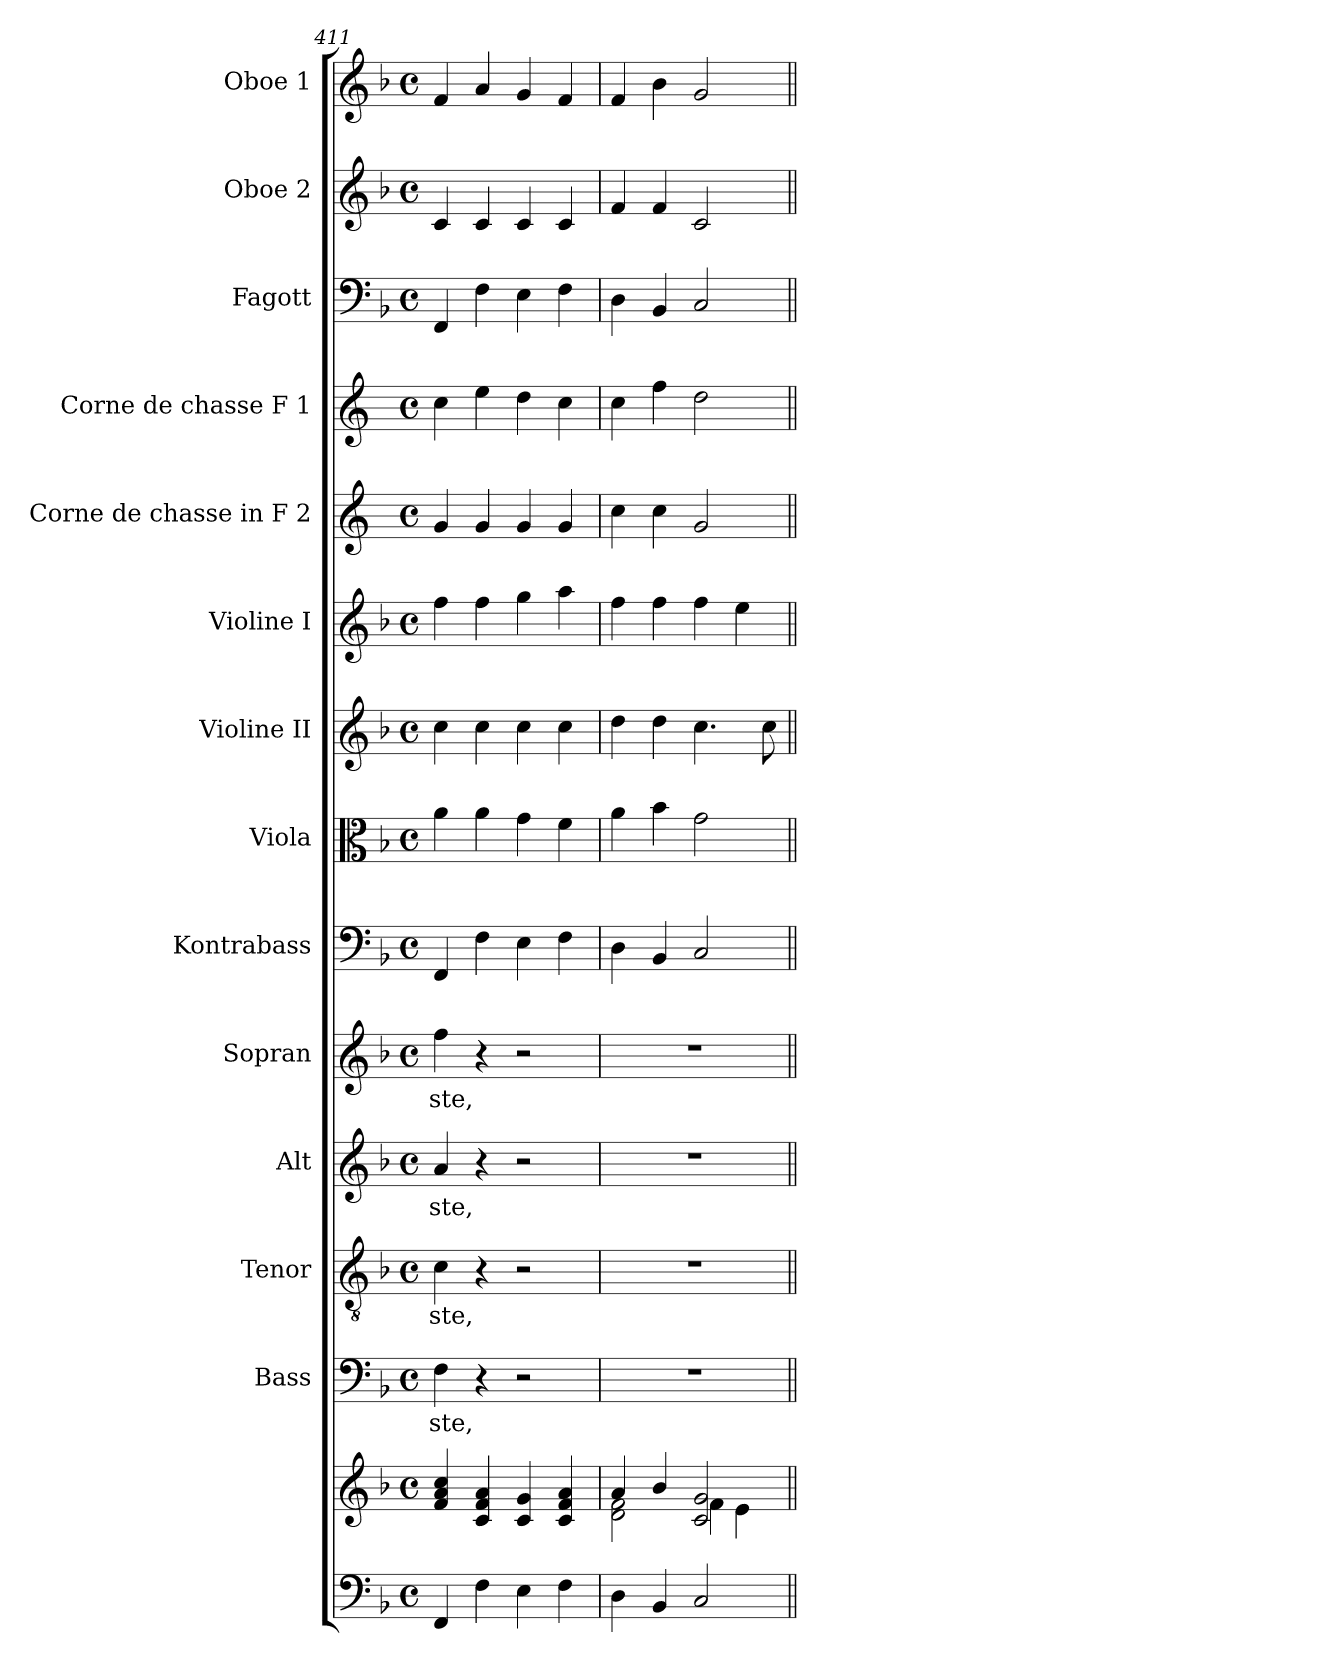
**kern	**kern	**kern	**text	**kern	**text	**kern	**text	**kern	**text	**kern	**kern	**kern	**kern	**kern	**kern	**kern	**kern	**kern
*part14	*part14	*part13	*part13	*part12	*part12	*part11	*part11	*part10	*part10	*part9	*part8	*part7	*part6	*part5	*part4	*part3	*part2	*part1
*staff15	*staff14	*staff13	*staff13	*staff12	*staff12	*staff11	*staff11	*staff10	*staff10	*staff9	*staff8	*staff7	*staff6	*staff5	*staff4	*staff3	*staff2	*staff1
*	*	*I"Bass	*	*I"Tenor	*	*I"Alt	*	*I"Sopran	*	*I"Kontrabass	*I"Viola	*I"Violine II	*I"Violine I	*I"Corne de chasse in F 2	*I"Corne de chasse F 1	*I"Fagott	*I"Oboe 2	*I"Oboe 1
*	*	*I'B.	*	*I'T.	*	*I'A.	*	*I'S.	*	*I'Kb.	*I'Vla.	*I'Vl. II	*I'Vl. I	*	*	*I'Fg.	*I'Ob. 2	*I'Ob. 1
*clefF4	*clefG2	*clefF4	*	*clefGv2	*	*clefG2	*	*clefG2	*	*clefF4	*clefC3	*clefG2	*clefG2	*clefG2	*clefG2	*clefF4	*clefG2	*clefG2
*	*	*	*	*	*	*	*	*	*	*ITrd7c12	*	*	*	*ITrd4c7	*ITrd4c7	*	*	*
*k[b-]	*k[b-]	*k[b-]	*	*k[b-]	*	*k[b-]	*	*k[b-]	*	*k[b-]	*k[b-]	*k[b-]	*k[b-]	*k[b-]	*k[b-]	*k[b-]	*k[b-]	*k[b-]
*F:	*F:	*F:	*	*F:	*	*F:	*	*F:	*	*F:	*F:	*F:	*F:	*F:	*F:	*F:	*F:	*F:
*M4/4	*M4/4	*M4/4	*	*M4/4	*	*M4/4	*	*M4/4	*	*M4/4	*M4/4	*M4/4	*M4/4	*M4/4	*M4/4	*M4/4	*M4/4	*M4/4
*met(c)	*met(c)	*met(c)	*	*met(c)	*	*met(c)	*	*met(c)	*	*met(c)	*met(c)	*met(c)	*met(c)	*met(c)	*met(c)	*met(c)	*met(c)	*met(c)
=411	=411	=411	=411	=411	=411	=411	=411	=411	=411	=411	=411	=411	=411	=411	=411	=411	=411	=411
!	!	!	!LO:LY:b	!	!LO:LY:b	!	!LO:LY:b	!	!LO:LY:b	!	!	!	!	!	!	!	!	!
4FF/	4f/ 4a/ 4cc/	4F\	-ste,	4c\	-ste,	4a/	-ste,	4ff\	-ste,	4FFF/	4a\	4cc\	4ff\	4c/	4f\	4FF/	4c/	4f/
4F\	4c/ 4f/ 4a/	4r	.	4r	.	4r	.	4r	.	4FF\	4a\	4cc\	4ff\	4c/	4a\	4F\	4c/	4a/
4E\	4c/ 4g/	2r	.	2r	.	2r	.	2r	.	4EE\	4g\	4cc\	4gg\	4c/	4g\	4E\	4c/	4g/
4F\	4c/ 4f/ 4a/	.	.	.	.	.	.	.	.	4FF\	4f\	4cc\	4aa\	4c/	4f\	4F\	4c/	4f/
=412	=412	=412	=412	=412	=412	=412	=412	=412	=412	=412	=412	=412	=412	=412	=412	=412	=412	=412
*	*^	*	*	*	*	*	*	*	*	*	*	*	*	*	*	*	*	*
4D\	4a/	2d\ 2f\	1r	.	1r	.	1r	.	1r	.	4DD\	4a\	4dd\	4ff\	4f\	4f\	4D\	4f/	4f/
4BB-/	4b-/	.	.	.	.	.	.	.	.	.	4BBB-/	4b-\	4dd\	4ff\	4f\	4b-\	4BB-/	4f/	4b-\
2C/	2c/ 2g/	4f\	.	.	.	.	.	.	.	.	2CC/	2g\	4.cc\	4ff\	2c/	2g\	2C/	2c/	2g/
.	.	4e\	.	.	.	.	.	.	.	.	.	.	.	4ee\	.	.	.	.	.
.	.	.	.	.	.	.	.	.	.	.	.	.	8cc\	.	.	.	.	.	.
*	*v	*v	*	*	*	*	*	*	*	*	*	*	*	*	*	*	*	*	*
=||	=||	=||	=||	=||	=||	=||	=||	=||	=||	=||	=||	=||	=||	=||	=||	=||	=||	=||
*-	*-	*-	*-	*-	*-	*-	*-	*-	*-	*-	*-	*-	*-	*-	*-	*-	*-	*-
